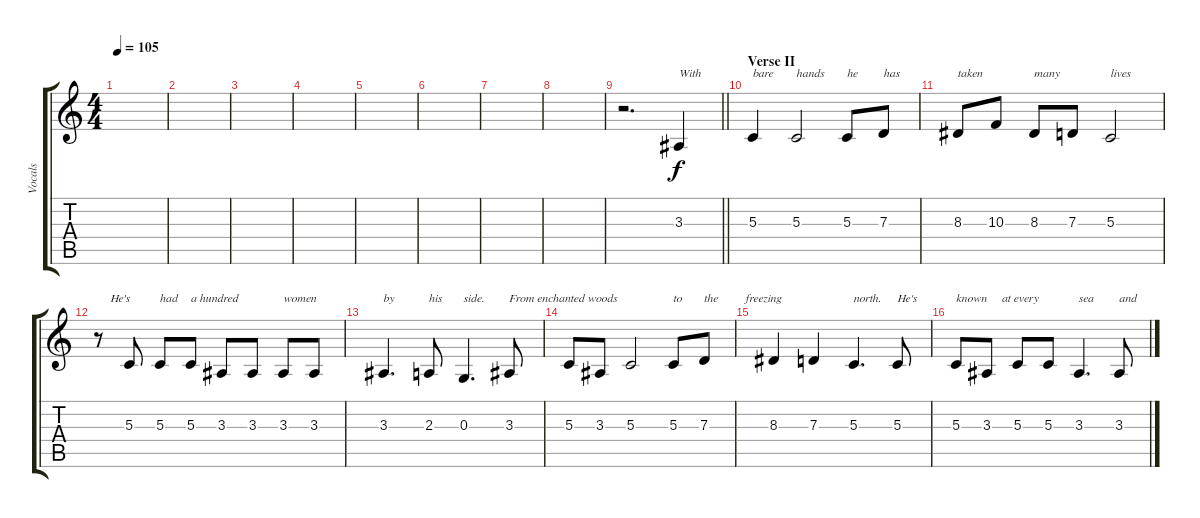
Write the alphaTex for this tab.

\track ("Vocals" "Vocals") {instrument bassoon}
\staff {score tabs}
\tuning (E4 B3 G3 D3 A2 E2) {hide}
\ts (4 4)
\tempo 105
\clef g2
\ks c
|
|
|
|
|
|
|
|
\barLineRight lightlight
r.2{d} 3.3.4{txt "With"} |
\section ("" "Verse II")
5.3.4{txt "bare"} 5.3.2{txt "hands"} 5.3.8{txt "he"} 7.3.8{txt "has"} |
8.3.8{txt "taken"} 10.3.8 8.3.8{txt "many"} 7.3.8 5.3.2{txt "lives"} |
r.8{txt "    He's"} 5.3.8 5.3.8{txt "had"} 5.3.8{txt "a hundred"} 3.3.8 3.3.8 3.3.8{txt "women"} 3.3.8 |
3.3.4{d txt "by"} 2.3.8{txt "his"} 0.3.4{d txt "side."} 3.3.8{txt "From enchanted woods"} |
5.3.8 3.3.8 5.3.2 5.3.8{txt "to"} 7.3.8{txt "the         freezing"} |
8.3.4 7.3.4 5.3.4{d txt "north."} 5.3.8{txt "He's"} |
5.3.8{txt "known"} 3.3.8{txt "     at every"} 5.3.8 5.3.8 3.3.4{d txt "sea"} 3.3.8{txt "and"}
